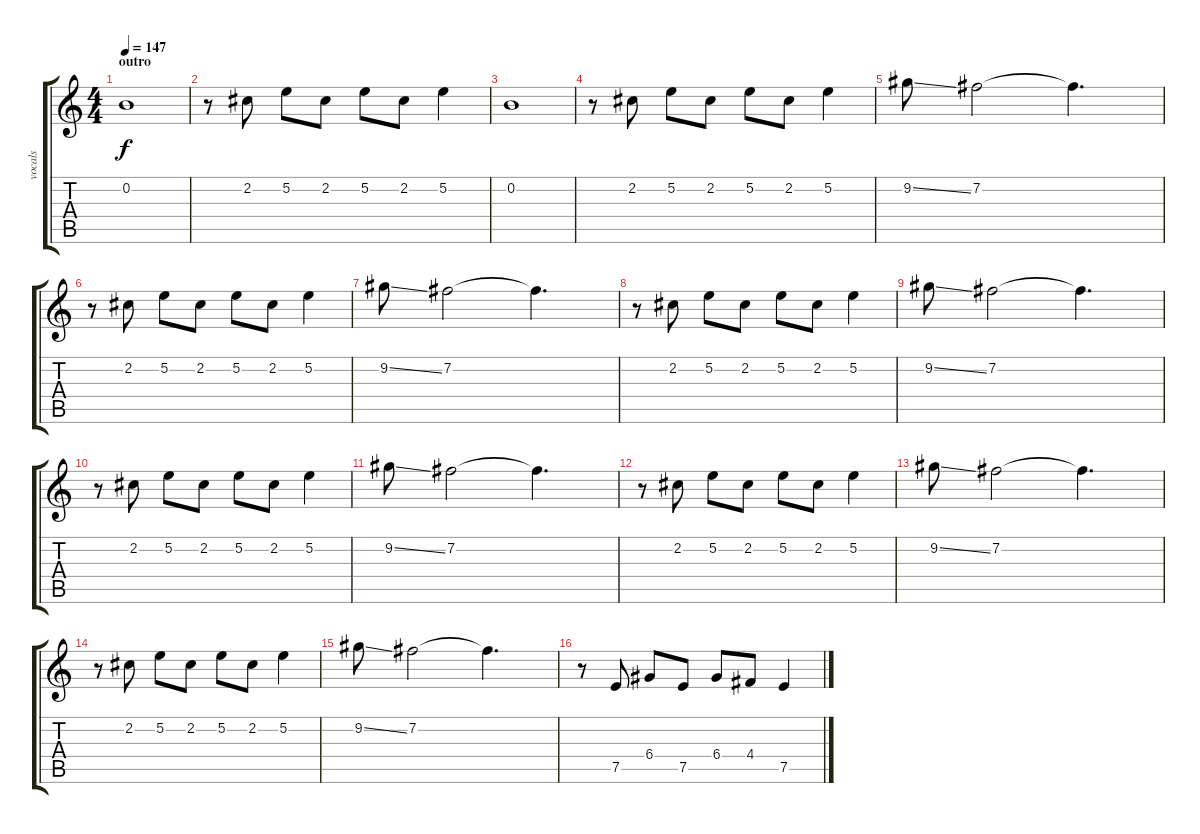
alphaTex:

\track ("vocals" "vocals") {instrument overdrivenguitar}
\staff {score tabs}
\tuning (E4 B3 G3 D3 A2 E2) {hide}
\ts (4 4)
\section ("" "outro")
\tempo 147
\clef g2
\ks c
0.2.1{dy f} |
r.8 2.2.8 5.2.8 2.2.8 5.2.8 2.2.8 5.2.4 |
0.2.1 |
r.8 2.2.8 5.2.8 2.2.8 5.2.8 2.2.8 5.2.4 |
9.2{ss}.8 7.2.2 7.2{t}.4{d} |
r.8 2.2.8 5.2.8 2.2.8 5.2.8 2.2.8 5.2.4 |
9.2{ss}.8 7.2.2 7.2{t}.4{d} |
r.8 2.2.8 5.2.8 2.2.8 5.2.8 2.2.8 5.2.4 |
9.2{ss}.8 7.2.2 7.2{t}.4{d} |
r.8 2.2.8 5.2.8 2.2.8 5.2.8 2.2.8 5.2.4 |
9.2{ss}.8 7.2.2 7.2{t}.4{d} |
r.8 2.2.8 5.2.8 2.2.8 5.2.8 2.2.8 5.2.4 |
9.2{ss}.8 7.2.2 7.2{t}.4{d} |
r.8 2.2.8 5.2.8 2.2.8 5.2.8 2.2.8 5.2.4 |
9.2{ss}.8 7.2.2 7.2{t}.4{d} |
r.8 7.5.8 6.4.8 7.5.8 6.4.8 4.4.8 7.5.4
